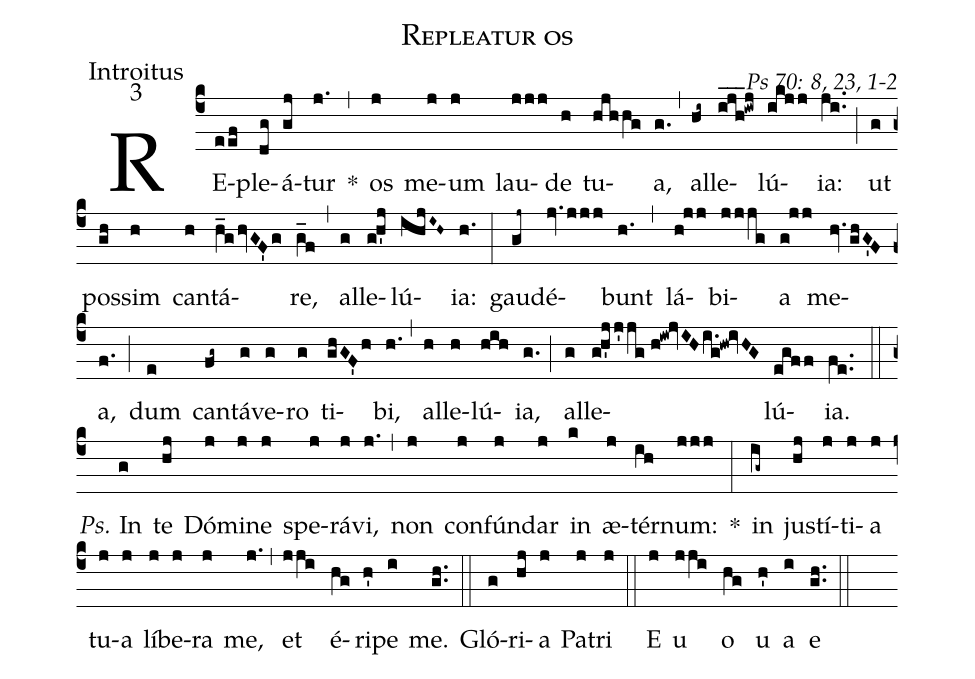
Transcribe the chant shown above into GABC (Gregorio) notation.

name: Repleatur os;
office-part: Introitus;
mode: 3;
commentary: Ps 70: 8, 23, 1-2;
%%
(c4) RE(eef)ple(dg)á(gj)tur(j.) *(,) os(j) me(j)um(j) lau(jjj)de(h) tu(hjhhg)a,(g.) (,) al(hi~)le(ijh___!iwj)lú(ikjj)ia:(ji..) (;) ut(g) pos(gh)sim(h) can(h)tá(h_g/hvGF'g)re,(g_f) (,) al(g)le(g!h'j)lú(ihjI~H~)ia:(h.) (:)
gau(gj~)dé(jv.jjj)bunt(h.) (,) lá(h!jj)bi(jjjg)a(g!jj) me(hv./ghG'F)a,(f.) (;) dum(e) can(fg~)tá(g)ve(g)ro(g) ti(ghGF'h)bi,(h.) (,) al(h)le(h)lú(hih)ia,(g.) (;) al(g)le(g!h'jj'jg//h!iw!jvIH/i.g!hw!ivHG)lú(egff)ia.(fe..) (::)
<i>Ps.</i> In(g) te(hj) Dó(j)mi(j)ne(j) spe(j)rá(j)vi,(j.) (,) non(j) con(j)fún(j)dar(j) in(k) æ(j)tér(ih)num:(jjj) *(:)
in(ig~) jus(hj)tí(j)ti(j)a(j) tu(j)a(j) lí(j)be(j)ra(j) me,(j.) (,) et(jji) é(hg)ri(h')pe(i) me.(gh..) (::)
Gló(g)ri(hj)a(j) Pa(j)tri(j) (::)
E(j) u(jji) o(hg) u(h') a(i) e(gh..) (::)
